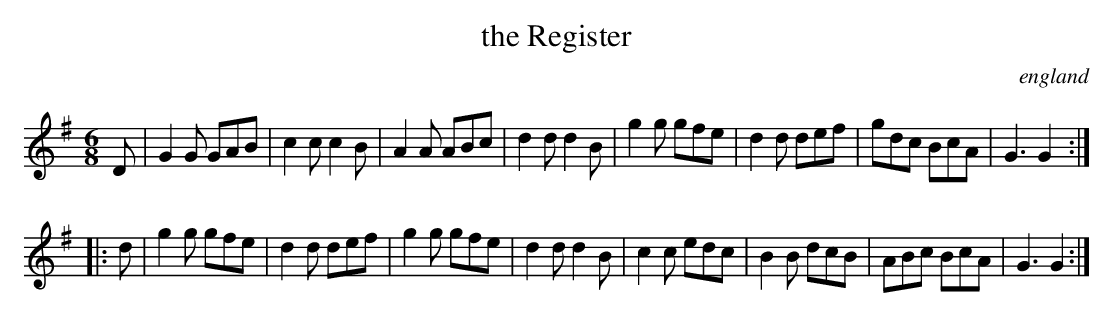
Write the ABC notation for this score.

X:1
T:the Register
O:england
M:6/8
K:G
D | G2G GAB | c2c c2B | A2A ABc | d2d d2B | \
g2g gfe | d2d def | gdc BcA | G3 G2 :|
|:d | g2g gfe | d2d def | g2g gfe | d2d d2B | \
c2c edc | B2B dcB | ABc BcA | G3 G2 :|
